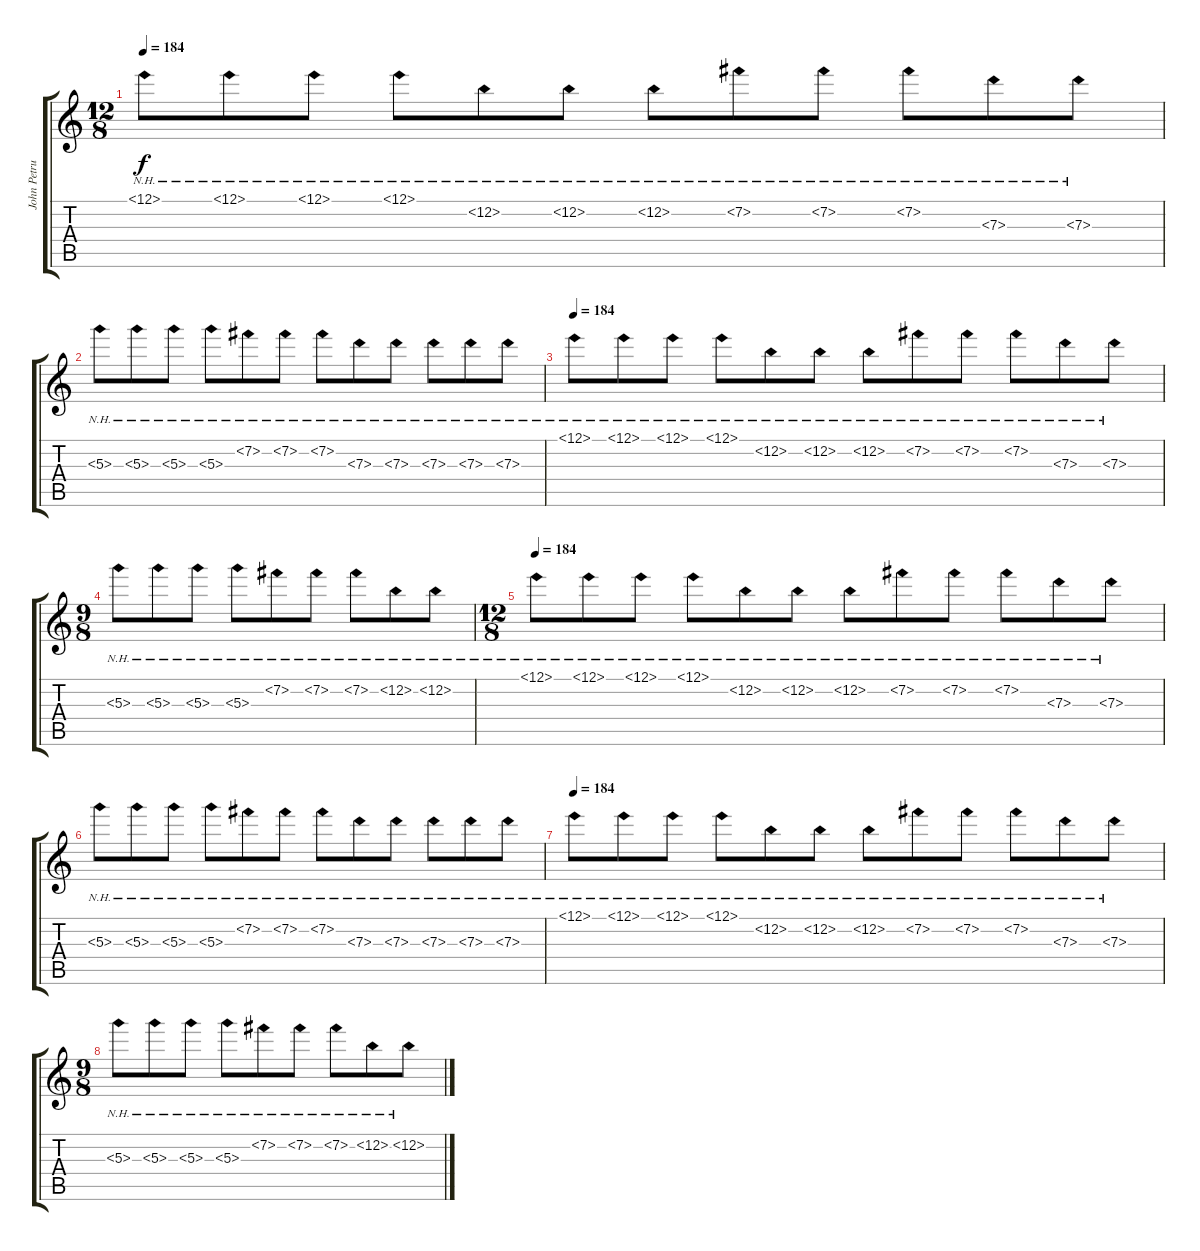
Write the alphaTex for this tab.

\track ("John Petrucci - 1" "John Petru") {instrument distortionguitar}
\staff {score tabs}
\tuning (E4 B3 G3 D3 A2 E2) {hide}
\ts (12 8)
\tempo 184
\clef g2
\ks c
12.1{nh}.8{dy f} 12.1{nh}.8 12.1{nh}.8 12.1{nh}.8 12.2{nh}.8 12.2{nh}.8 12.2{nh}.8 7.2{nh}.8 7.2{nh}.8 7.2{nh}.8 7.3{nh}.8 7.3{nh}.8 |
5.3{nh}.8 5.3{nh}.8 5.3{nh}.8 5.3{nh}.8 7.2{nh}.8 7.2{nh}.8 7.2{nh}.8 7.3{nh}.8 7.3{nh}.8 7.3{nh}.8 7.3{nh}.8 7.3{nh}.8 |
\tempo 184
12.1{nh}.8 12.1{nh}.8 12.1{nh}.8 12.1{nh}.8 12.2{nh}.8 12.2{nh}.8 12.2{nh}.8 7.2{nh}.8 7.2{nh}.8 7.2{nh}.8 7.3{nh}.8 7.3{nh}.8 |
\ts (9 8)
5.3{nh}.8 5.3{nh}.8 5.3{nh}.8 5.3{nh}.8 7.2{nh}.8 7.2{nh}.8 7.2{nh}.8 12.2{nh}.8 12.2{nh}.8 |
\ts (12 8)
\tempo 184
12.1{nh}.8 12.1{nh}.8 12.1{nh}.8 12.1{nh}.8 12.2{nh}.8 12.2{nh}.8 12.2{nh}.8 7.2{nh}.8 7.2{nh}.8 7.2{nh}.8 7.3{nh}.8 7.3{nh}.8 |
5.3{nh}.8 5.3{nh}.8 5.3{nh}.8 5.3{nh}.8 7.2{nh}.8 7.2{nh}.8 7.2{nh}.8 7.3{nh}.8 7.3{nh}.8 7.3{nh}.8 7.3{nh}.8 7.3{nh}.8 |
\tempo 184
12.1{nh}.8 12.1{nh}.8 12.1{nh}.8 12.1{nh}.8 12.2{nh}.8 12.2{nh}.8 12.2{nh}.8 7.2{nh}.8 7.2{nh}.8 7.2{nh}.8 7.3{nh}.8 7.3{nh}.8 |
\ts (9 8)
5.3{nh}.8 5.3{nh}.8 5.3{nh}.8 5.3{nh}.8 7.2{nh}.8 7.2{nh}.8 7.2{nh}.8 12.2{nh}.8 12.2{nh}.8
